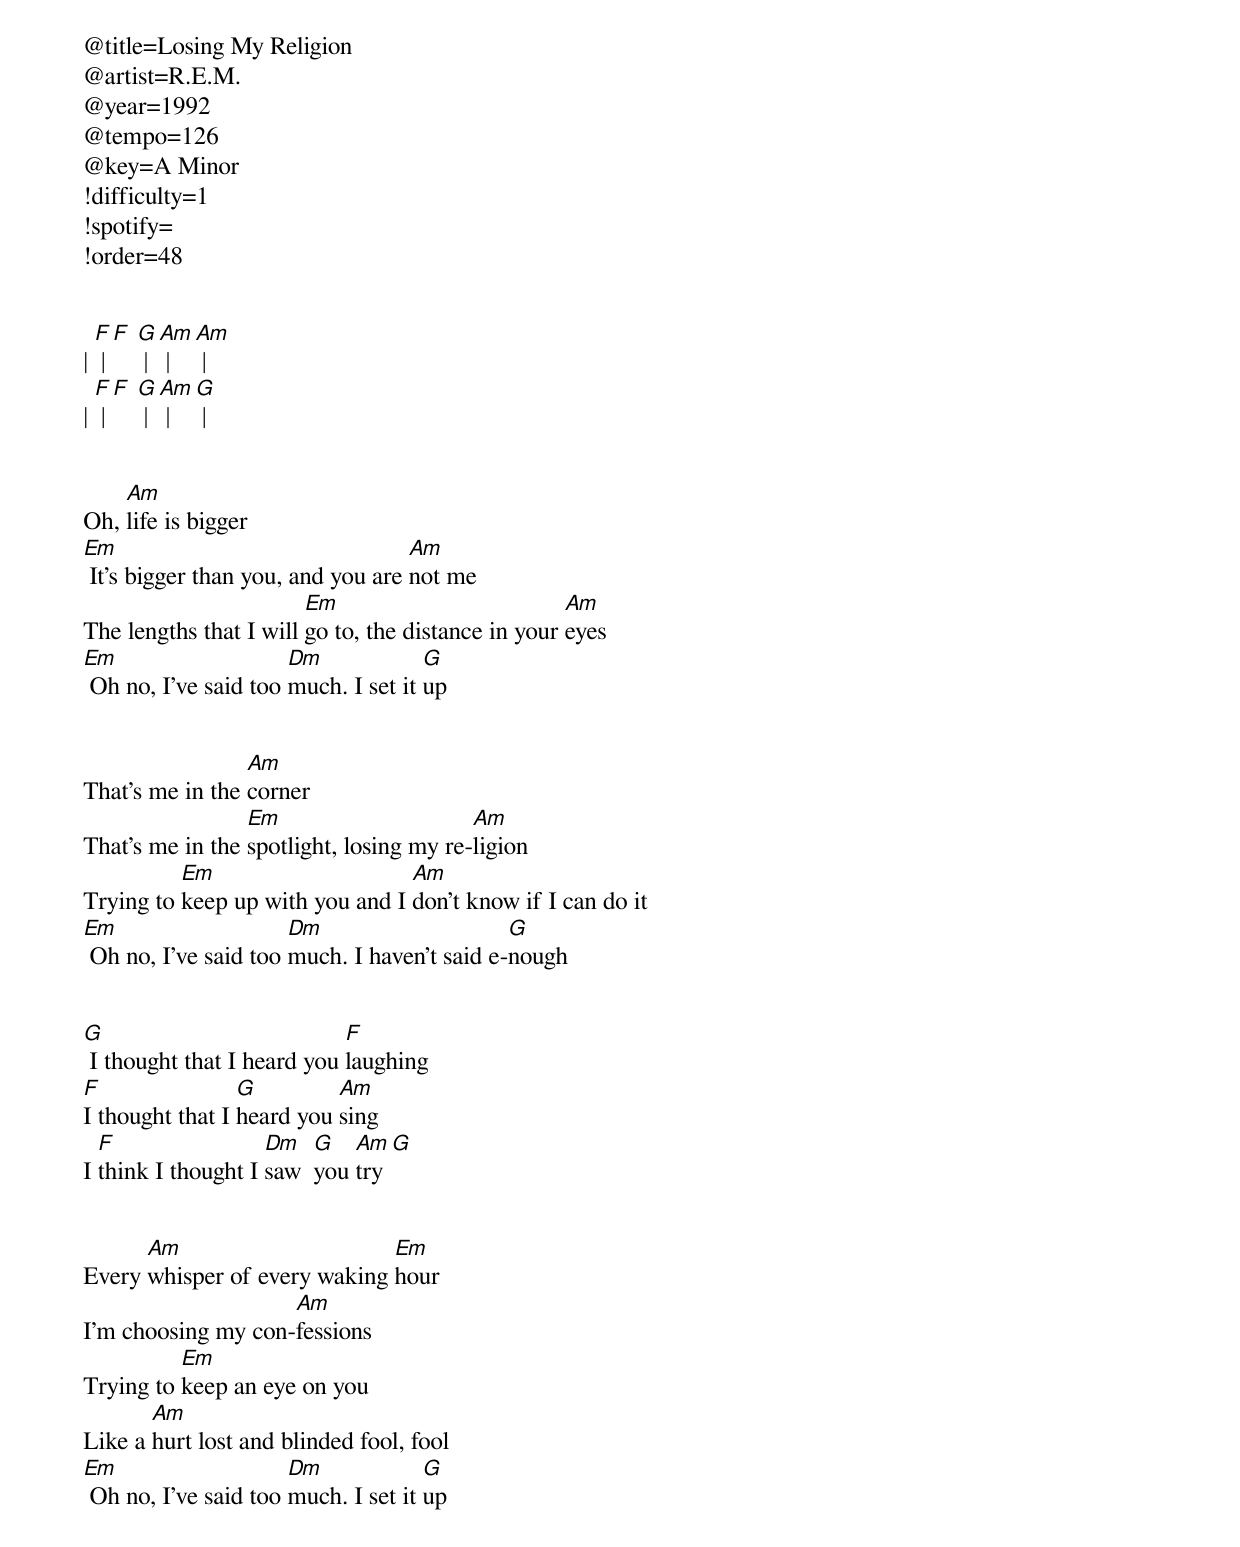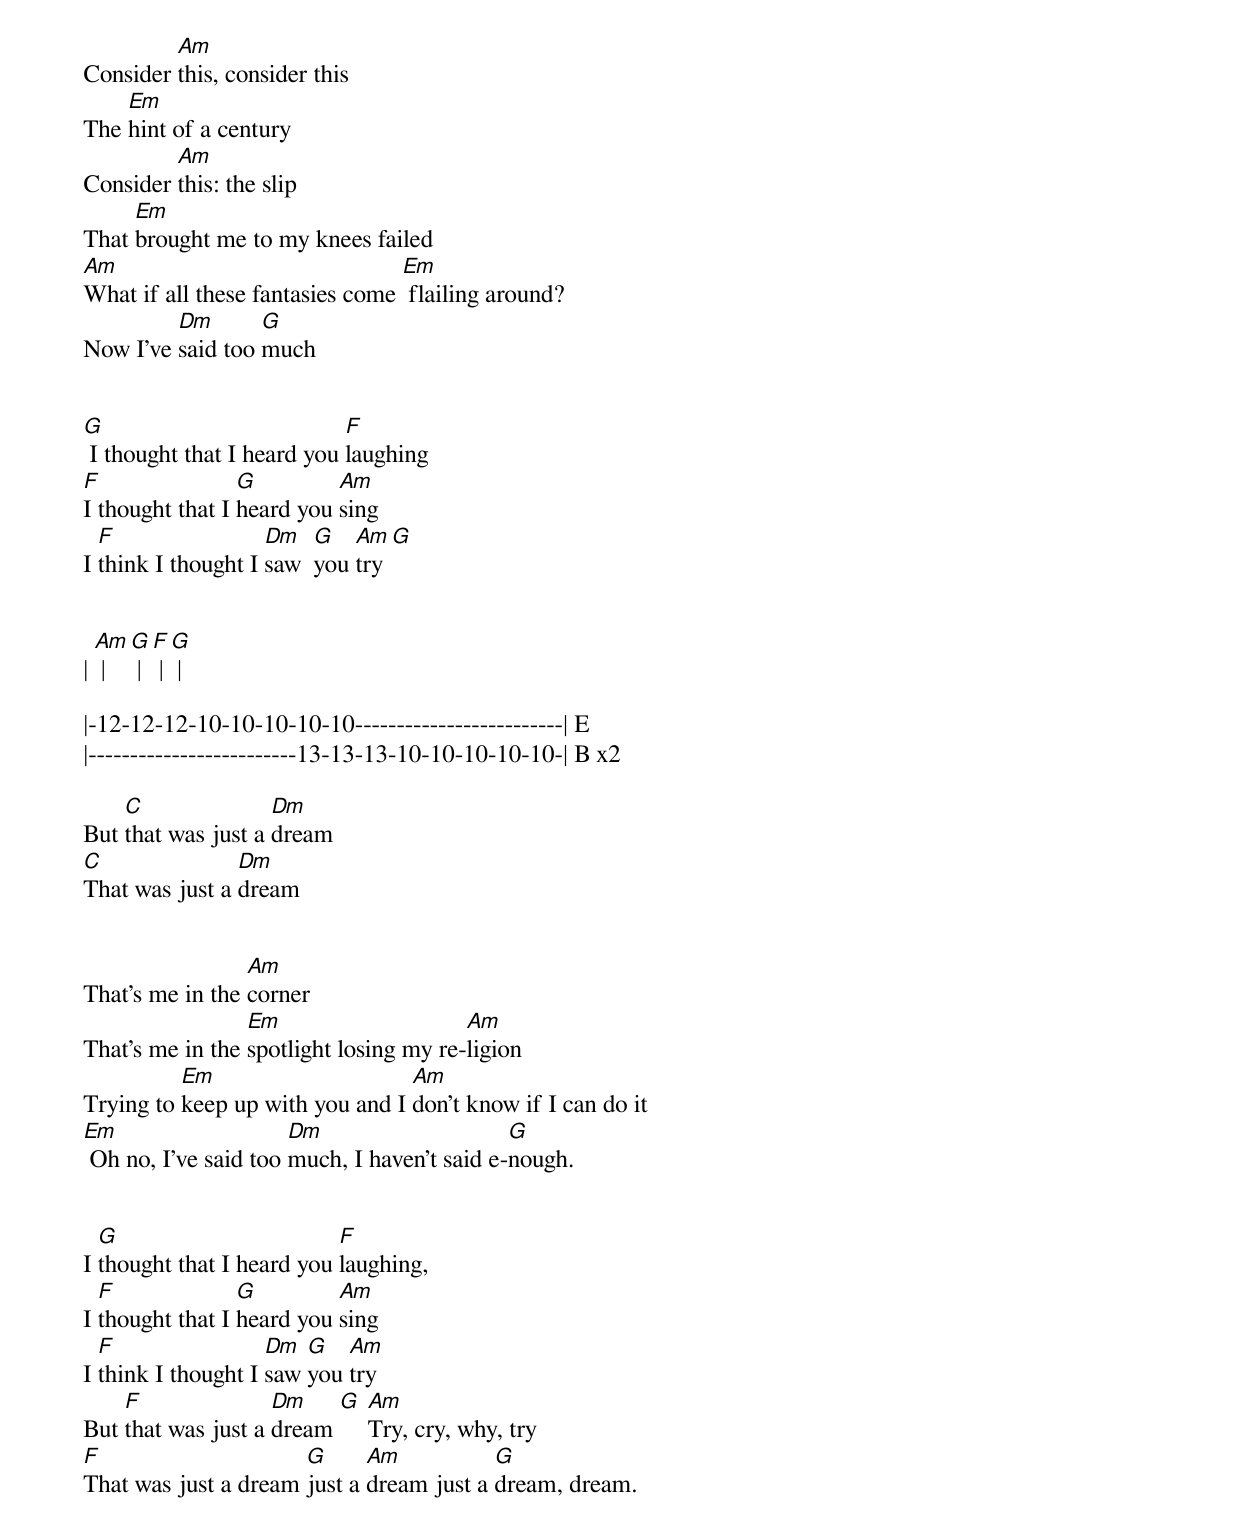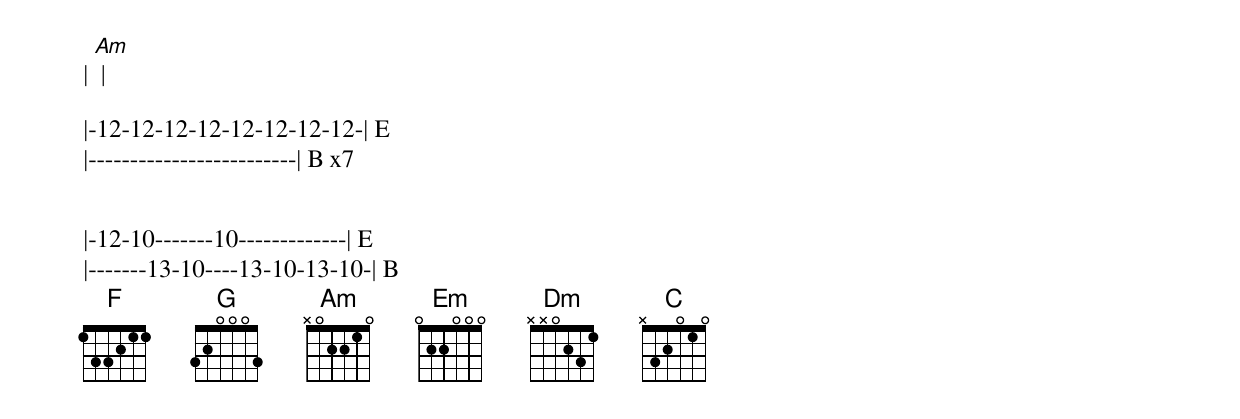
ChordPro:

@title=Losing My Religion
@artist=R.E.M.
@year=1992
@tempo=126
@key=A Minor
!difficulty=1
!spotify=
!order=48


| [F] | [F] [G] | [Am] | [Am] |
| [F] | [F] [G] | [Am] | [G] |


Oh, [Am]life is bigger
[Em] It's bigger than you, and you are [Am]not me
The lengths that I will [Em]go to, the distance in your [Am]eyes
[Em] Oh no, I've said too [Dm]much. I set it [G]up


That's me in the [Am]corner
That's me in the [Em]spotlight, losing my re-[Am]ligion
Trying to [Em]keep up with you and I [Am]don't know if I can do it
[Em] Oh no, I've said too [Dm]much. I haven't said e-[G]nough


[G] I thought that I heard you [F]laughing
[F]I thought that I [G]heard you [Am]sing
I [F]think I thought I [Dm]saw  [G]you [Am]try [G]


Every [Am]whisper of every waking [Em]hour
I'm choosing my con-[Am]fessions
Trying to [Em]keep an eye on you
Like a [Am]hurt lost and blinded fool, fool
[Em] Oh no, I've said too [Dm]much. I set it [G]up


Consider [Am]this, consider this
The [Em]hint of a century
Consider [Am]this: the slip
That [Em]brought me to my knees failed
[Am]What if all these fantasies come [Em] flailing around?
Now I've [Dm]said too [G]much


[G] I thought that I heard you [F]laughing
[F]I thought that I [G]heard you [Am]sing
I [F]think I thought I [Dm]saw  [G]you [Am]try [G]


| [Am] | [G] | [F] | [G] |

|-12-12-12-10-10-10-10-10-------------------------| E
|-------------------------13-13-13-10-10-10-10-10-| B x2

But [C]that was just a [Dm]dream
[C]That was just a [Dm]dream


That's me in the [Am]corner
That's me in the [Em]spotlight losing my re-[Am]ligion
Trying to [Em]keep up with you and I [Am]don't know if I can do it
[Em] Oh no, I've said too [Dm]much, I haven't said e-[G]nough.


I [G]thought that I heard you [F]laughing,
I [F]thought that I [G]heard you [Am]sing
I [F]think I thought I [Dm]saw [G]you [Am]try
But [F]that was just a [Dm]dream [G] [Am]Try, cry, why, try
[F]That was just a dream [G]just a [Am]dream just a [G]dream, dream.


| [Am] |

|-12-12-12-12-12-12-12-12-| E
|-------------------------| B x7


|-12-10-------10-------------| E
|-------13-10----13-10-13-10-| B
